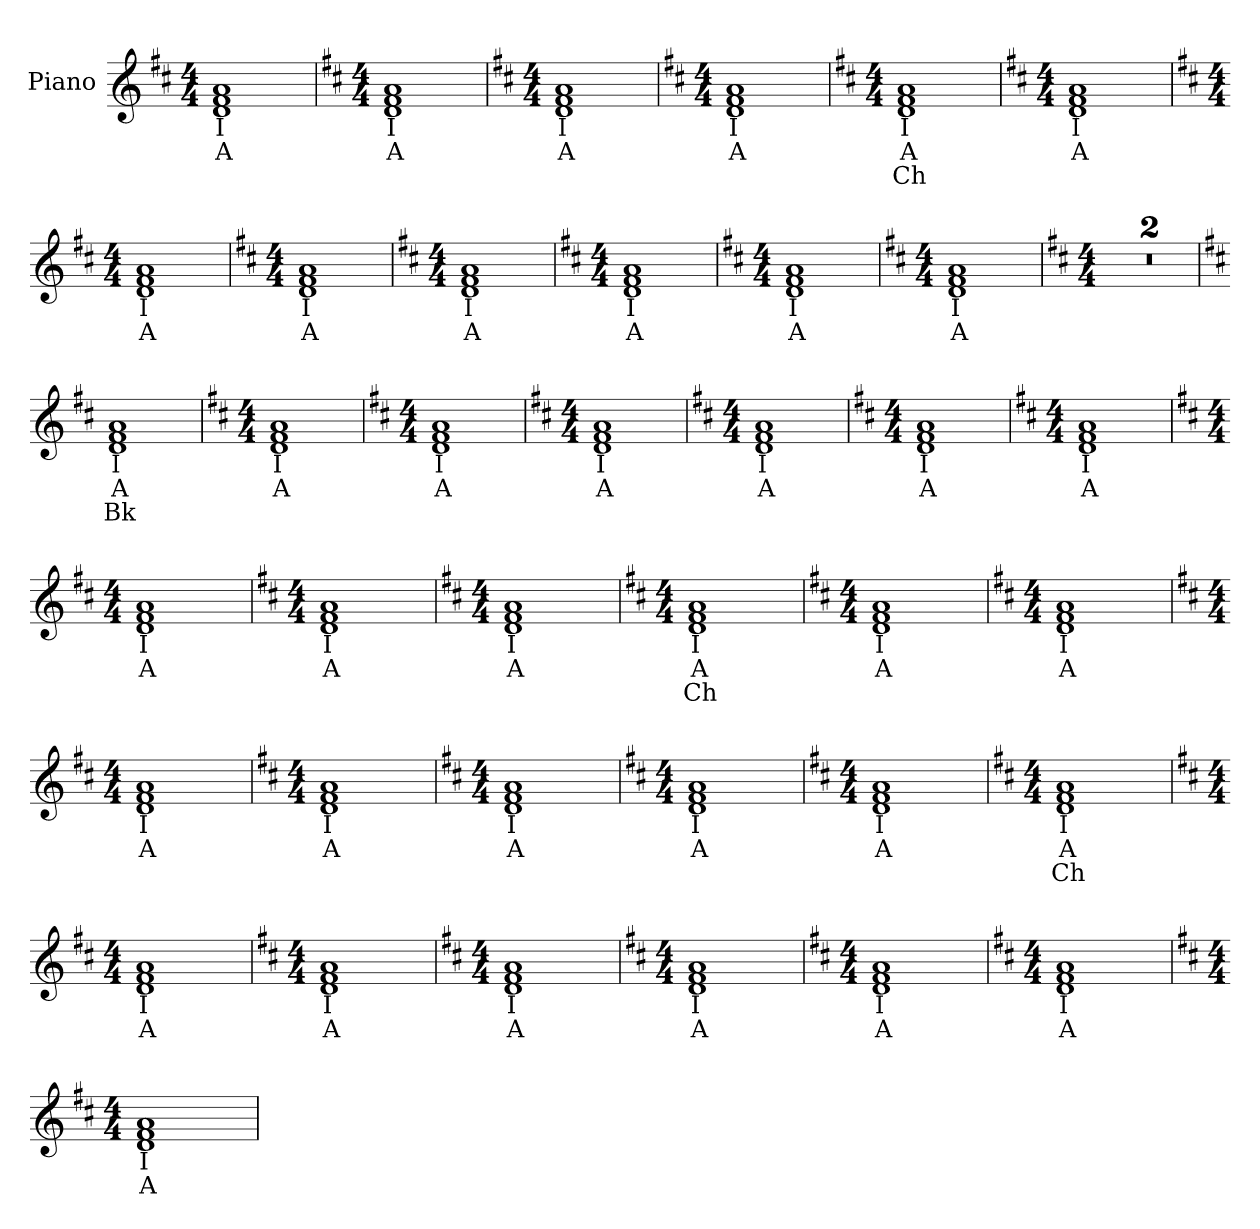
**kern	**text	**text	**text
*part1	*part1	*part1	*part1
*staff1	*staff1	*staff1	*staff1
*I"Piano	*	*	*
*I'Pno	*	*	*
*k[f#c#]	*	*	*
*D:	*	*	*
*M4/4	*	*	*
=	=	=	=
1d 1f# 1a	I	A	.
=	=	=	=
*k[f#c#]	*	*	*
*D:	*	*	*
*M4/4	*	*	*
1d 1f# 1a	I	A	.
=	=	=	=
*k[f#c#]	*	*	*
*D:	*	*	*
*M4/4	*	*	*
1d 1f# 1a	I	A	.
=	=	=	=
*k[f#c#]	*	*	*
*D:	*	*	*
*M4/4	*	*	*
1d 1f# 1a	I	A	.
=	=	=	=
*k[f#c#]	*	*	*
*D:	*	*	*
*M4/4	*	*	*
1d 1f# 1a	I	A	Ch
=	=	=	=
*k[f#c#]	*	*	*
*D:	*	*	*
*M4/4	*	*	*
1d 1f# 1a	I	A	.
=	=	=	=
*k[f#c#]	*	*	*
*D:	*	*	*
*M4/4	*	*	*
1d 1f# 1a	I	A	.
=	=	=	=
*k[f#c#]	*	*	*
*D:	*	*	*
*M4/4	*	*	*
1d 1f# 1a	I	A	.
=	=	=	=
*k[f#c#]	*	*	*
*D:	*	*	*
*M4/4	*	*	*
1d 1f# 1a	I	A	.
=	=	=	=
*k[f#c#]	*	*	*
*D:	*	*	*
*M4/4	*	*	*
1d 1f# 1a	I	A	.
=	=	=	=
*k[f#c#]	*	*	*
*D:	*	*	*
*M4/4	*	*	*
1d 1f# 1a	I	A	.
=	=	=	=
*k[f#c#]	*	*	*
*D:	*	*	*
*M4/4	*	*	*
1d 1f# 1a	I	A	.
=	=	=	=
*k[f#c#]	*	*	*
*D:	*	*	*
*M4/4	*	*	*
1r	.	.	.
=	=	=	=
*k[f#c#]	*	*	*
*D:	*	*	*
1r	.	.	.
=	=	=	=
*k[f#c#]	*	*	*
*D:	*	*	*
1d 1f# 1a	I	A	Bk
=	=	=	=
*k[f#c#]	*	*	*
*D:	*	*	*
*M4/4	*	*	*
1d 1f# 1a	I	A	.
=	=	=	=
*k[f#c#]	*	*	*
*D:	*	*	*
*M4/4	*	*	*
1d 1f# 1a	I	A	.
=	=	=	=
*k[f#c#]	*	*	*
*D:	*	*	*
*M4/4	*	*	*
1d 1f# 1a	I	A	.
=	=	=	=
*k[f#c#]	*	*	*
*D:	*	*	*
*M4/4	*	*	*
1d 1f# 1a	I	A	.
=	=	=	=
*k[f#c#]	*	*	*
*D:	*	*	*
*M4/4	*	*	*
1d 1f# 1a	I	A	.
=	=	=	=
*k[f#c#]	*	*	*
*D:	*	*	*
*M4/4	*	*	*
1d 1f# 1a	I	A	.
=	=	=	=
*k[f#c#]	*	*	*
*D:	*	*	*
*M4/4	*	*	*
1d 1f# 1a	I	A	.
=	=	=	=
*k[f#c#]	*	*	*
*D:	*	*	*
*M4/4	*	*	*
1d 1f# 1a	I	A	.
=	=	=	=
*k[f#c#]	*	*	*
*D:	*	*	*
*M4/4	*	*	*
1d 1f# 1a	I	A	.
=	=	=	=
*k[f#c#]	*	*	*
*D:	*	*	*
*M4/4	*	*	*
1d 1f# 1a	I	A	Ch
=	=	=	=
*k[f#c#]	*	*	*
*D:	*	*	*
*M4/4	*	*	*
1d 1f# 1a	I	A	.
=	=	=	=
*k[f#c#]	*	*	*
*D:	*	*	*
*M4/4	*	*	*
1d 1f# 1a	I	A	.
=	=	=	=
*k[f#c#]	*	*	*
*D:	*	*	*
*M4/4	*	*	*
1d 1f# 1a	I	A	.
=	=	=	=
*k[f#c#]	*	*	*
*D:	*	*	*
*M4/4	*	*	*
1d 1f# 1a	I	A	.
=	=	=	=
*k[f#c#]	*	*	*
*D:	*	*	*
*M4/4	*	*	*
1d 1f# 1a	I	A	.
=	=	=	=
*k[f#c#]	*	*	*
*D:	*	*	*
*M4/4	*	*	*
1d 1f# 1a	I	A	.
=	=	=	=
*k[f#c#]	*	*	*
*D:	*	*	*
*M4/4	*	*	*
1d 1f# 1a	I	A	.
=	=	=	=
*k[f#c#]	*	*	*
*D:	*	*	*
*M4/4	*	*	*
1d 1f# 1a	I	A	Ch
=	=	=	=
*k[f#c#]	*	*	*
*D:	*	*	*
*M4/4	*	*	*
1d 1f# 1a	I	A	.
=	=	=	=
*k[f#c#]	*	*	*
*D:	*	*	*
*M4/4	*	*	*
1d 1f# 1a	I	A	.
=	=	=	=
*k[f#c#]	*	*	*
*D:	*	*	*
*M4/4	*	*	*
1d 1f# 1a	I	A	.
=	=	=	=
*k[f#c#]	*	*	*
*D:	*	*	*
*M4/4	*	*	*
1d 1f# 1a	I	A	.
=	=	=	=
*k[f#c#]	*	*	*
*D:	*	*	*
*M4/4	*	*	*
1d 1f# 1a	I	A	.
=	=	=	=
*k[f#c#]	*	*	*
*D:	*	*	*
*M4/4	*	*	*
1d 1f# 1a	I	A	.
=	=	=	=
*k[f#c#]	*	*	*
*D:	*	*	*
*M4/4	*	*	*
1d 1f# 1a	I	A	.
=	=	=	=
*-	*-	*-	*-
